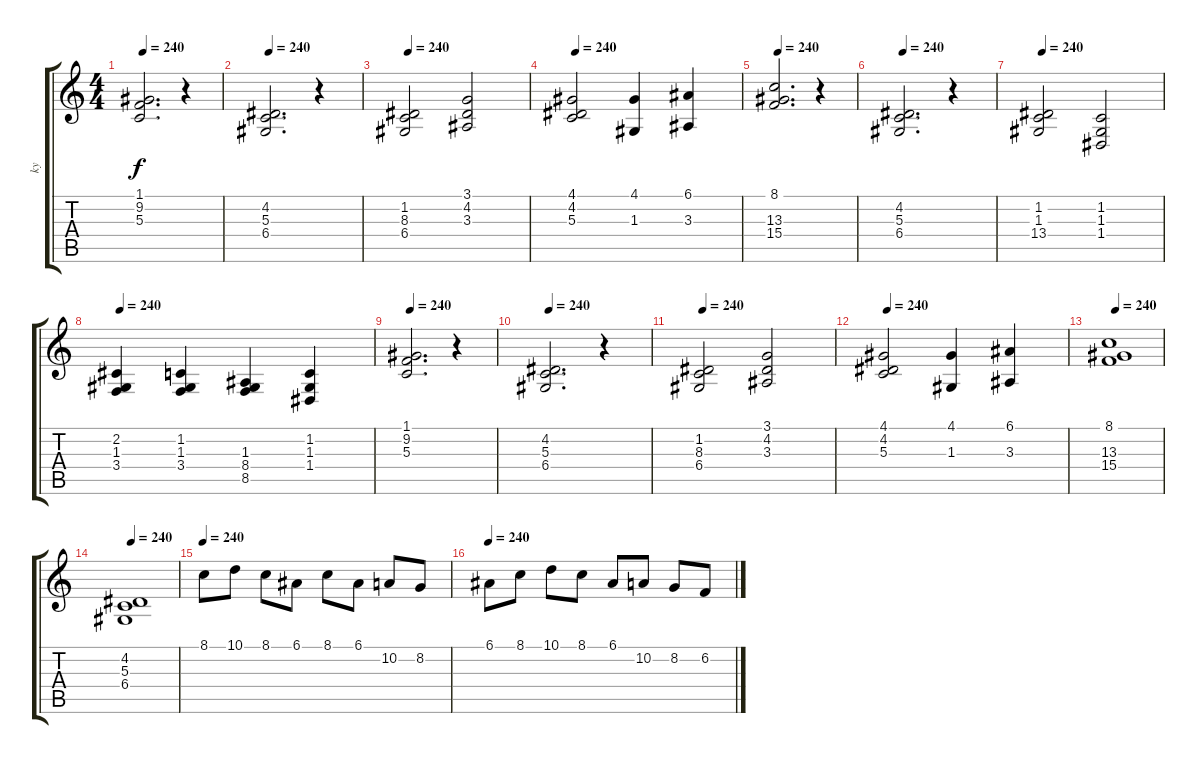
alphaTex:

\track ("ky" "ky") {instrument pad3polysynth}
\staff {score tabs}
\tuning (E4 B3 G3 D3 A2 E2) {hide}
\ts (4 4)
\tempo 240
\clef g2
\ks c
(1.1 9.2 5.3).2{d dy f} r.4 |
\tempo 240
(4.2 5.3 6.4).2{d} r.4 |
\tempo 240
(1.2 8.3 6.4).2 (3.1 4.2 3.3).2 |
\tempo 240
(4.1 4.2 5.3).2 (4.1 1.3).4 (6.1 3.3).4 |
\tempo 240
(8.1 13.3 15.4).2{d} r.4 |
\tempo 240
(4.2 5.3 6.4).2{d} r.4 |
\tempo 240
(1.2 1.3 13.4).2 (1.2 1.3 1.4).2 |
\tempo 240
(2.2 1.3 3.4).4 (1.2 1.3 3.4).4 (1.3 8.4 8.5).4 (1.2 1.3 1.4).4 |
\tempo 240
(1.1 9.2 5.3).2{d} r.4 |
\tempo 240
(4.2 5.3 6.4).2{d} r.4 |
\tempo 240
(1.2 8.3 6.4).2 (3.1 4.2 3.3).2 |
\tempo 240
(4.1 4.2 5.3).2 (4.1 1.3).4 (6.1 3.3).4 |
\tempo 240
(8.1 13.3 15.4).1 |
\tempo 240
(4.2 5.3 6.4).1 |
\tempo 240
8.1.8 10.1.8 8.1.8 6.1.8 8.1.8 6.1.8 10.2.8 8.2.8 |
\tempo 240
6.1.8 8.1.8 10.1.8 8.1.8 6.1.8 10.2.8 8.2.8 6.2.8
